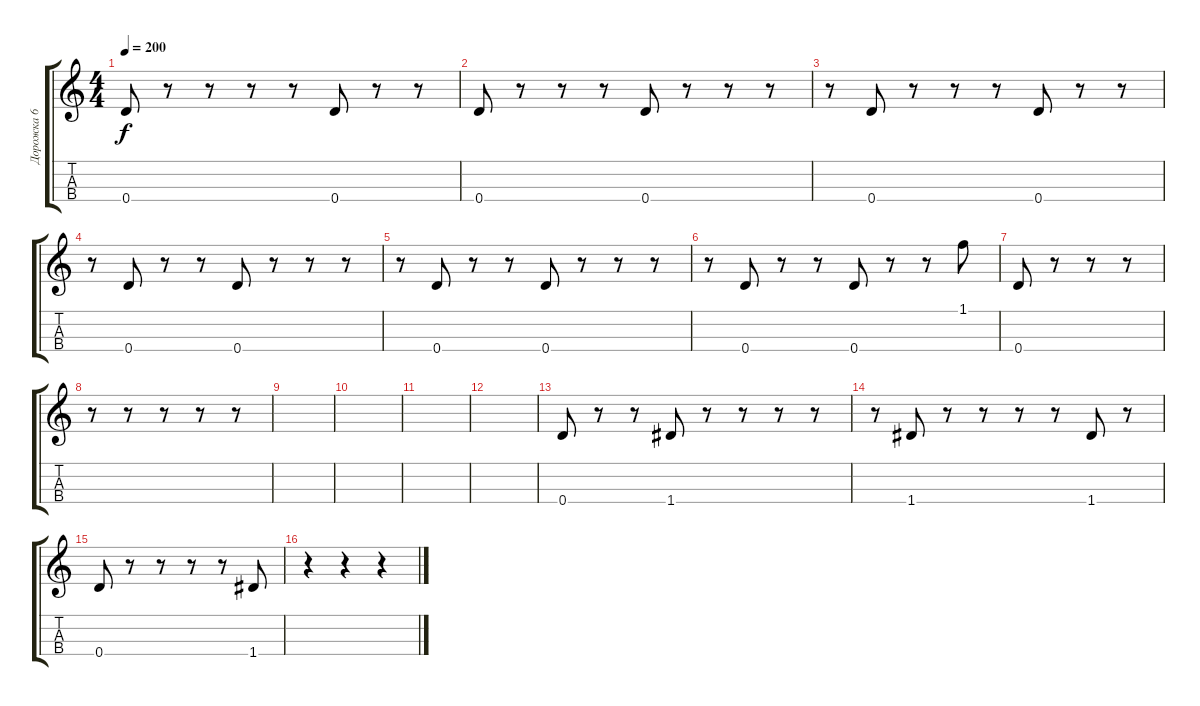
\track ("Дорожка 6" "Дорожка 6") {instrument synthbass1}
\staff {score tabs}
\tuning (E4 B3 G3 D3) {hide}
\ts (4 4)
\tempo 200
\clef g2
\ks c
0.4.8{dy f} r.8 r.8 r.8 r.8 0.4.8 r.8 r.8 |
0.4.8 r.8 r.8 r.8 0.4.8 r.8 r.8 r.8 |
r.8 0.4.8 r.8 r.8 r.8 0.4.8 r.8 r.8 |
r.8 0.4.8 r.8 r.8 0.4.8 r.8 r.8 r.8 |
r.8 0.4.8 r.8 r.8 0.4.8 r.8 r.8 r.8 |
r.8 0.4.8 r.8 r.8 0.4.8 r.8 r.8 1.1.8 |
0.4.8 r.8 r.8 r.8 |
r.8 r.8 r.8 r.8 r.8 |
|
|
|
|
0.4.8 r.8 r.8 1.4.8 r.8 r.8 r.8 r.8 |
r.8 1.4.8 r.8 r.8 r.8 r.8 1.4.8 r.8 |
0.4.8 r.8 r.8 r.8 r.8 1.4.8 |
r.4 r.4 r.4
